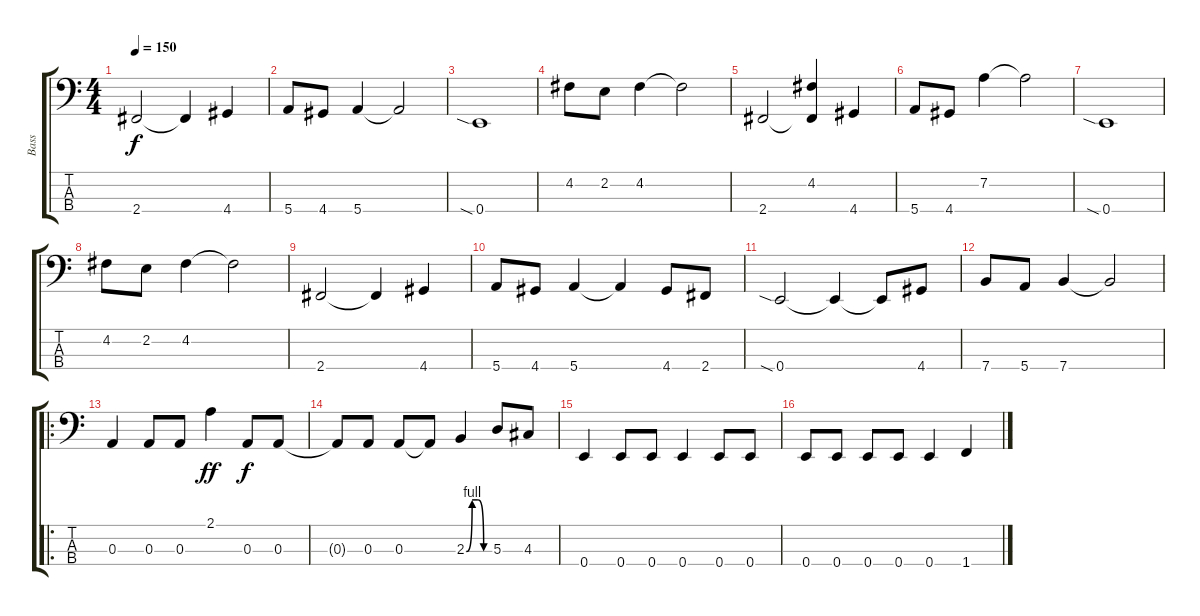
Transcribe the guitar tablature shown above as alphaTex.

\track ("Bass" "Bass") {instrument electricbassfinger}
\staff {score tabs}
\tuning (G2 D2 A1 E1) {hide}
\ts (4 4)
\tempo 150
\clef f4
\ks c
2.4.2{dy f} 2.4{t}.4 4.4.4 |
5.4.8 4.4.8 5.4.4 5.4{t}.2 |
0.4{sia}.1 |
4.2.8 2.2.8 4.2.4 4.2{t}.2 |
2.4.2 (4.2 2.4{t}).4 4.4.4 |
5.4.8 4.4.8 7.2.4 7.2{t}.2 |
0.4{sia}.1 |
4.2.8 2.2.8 4.2.4 4.2{t}.2 |
2.4.2 2.4{t}.4 4.4.4 |
5.4.8 4.4.8 5.4.4 5.4{t}.4 4.4.8 2.4.8 |
0.4{sia}.2 0.4{t}.4 0.4{t}.8 4.4.8 |
7.4.8 5.4.8 7.4.4 7.4{t}.2 |
\ro
0.3.4 0.3.8 0.3.8 2.1.4{dy ff} 0.3.8{dy f} 0.3.8 |
0.3{t}.8 0.3.8 0.3.8 0.3{t}.8 2.3{be (custom 0 0 15 4 30 4 45 0 60 0)}.4 5.3.8 4.3.8 |
0.4.4 0.4.8 0.4.8 0.4.4 0.4.8 0.4.8 |
0.4.8 0.4.8 0.4.8 0.4.8 0.4.4 1.4.4
